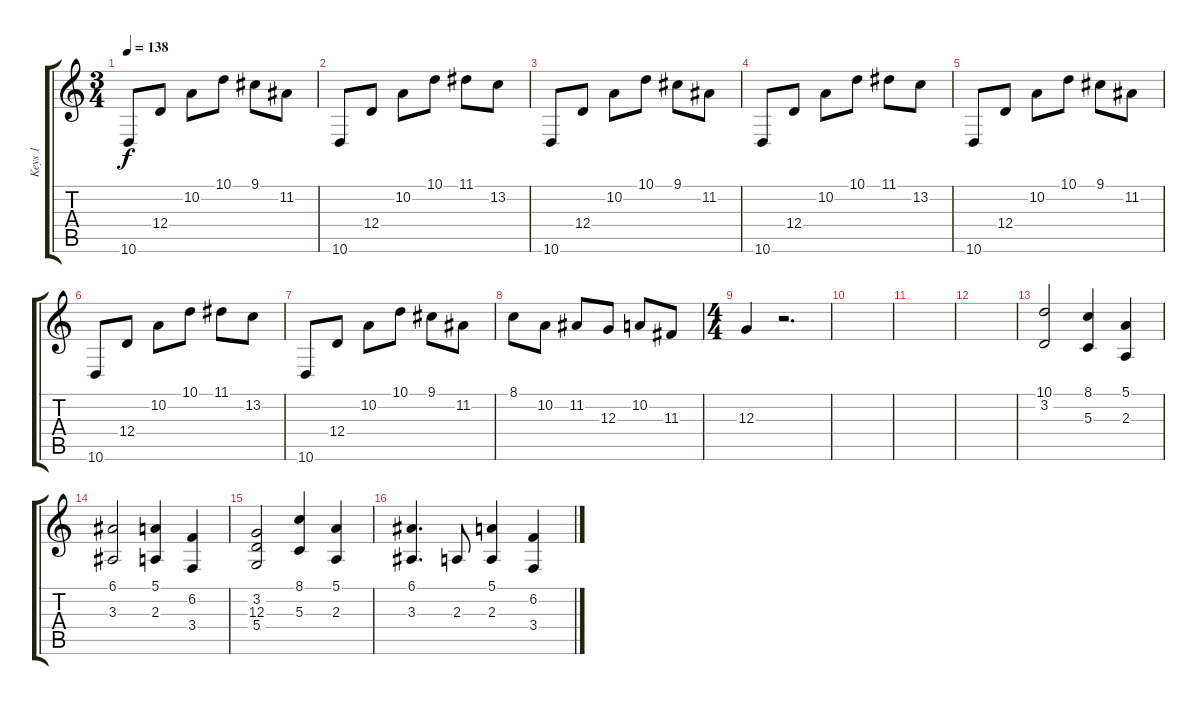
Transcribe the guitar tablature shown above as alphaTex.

\track ("Keys 1" "Keys 1") {instrument lead2sawtooth}
\staff {score tabs}
\tuning (E4 B3 G3 D3 A2 E2) {hide}
\ts (3 4)
\tempo 138
\clef g2
\ks c
10.6.8{dy f instrument fx8scifi} 12.4.8 10.2.8 10.1.8 9.1.8 11.2.8 |
10.6.8 12.4.8 10.2.8 10.1.8 11.1.8 13.2.8 |
10.6.8 12.4.8 10.2.8 10.1.8 9.1.8 11.2.8 |
10.6.8 12.4.8 10.2.8 10.1.8 11.1.8 13.2.8 |
10.6.8 12.4.8 10.2.8 10.1.8 9.1.8 11.2.8 |
10.6.8 12.4.8 10.2.8 10.1.8 11.1.8 13.2.8 |
10.6.8 12.4.8 10.2.8 10.1.8 9.1.8 11.2.8 |
8.1.8{instrument lead2sawtooth} 10.2.8 11.2.8 12.3.8 10.2.8 11.3.8 |
\ts (4 4)
12.3.4 r.2{d} |
|
|
|
(10.1 3.2).2 (8.1 5.3).4 (5.1 2.3).4 |
(6.1 3.3).2 (5.1 2.3).4 (6.2 3.4).4 |
(3.2 12.3 5.4).2 (8.1 5.3).4 (5.1 2.3).4 |
(6.1 3.3).4{d} 2.3.8 (5.1 2.3).4 (6.2 3.4).4
